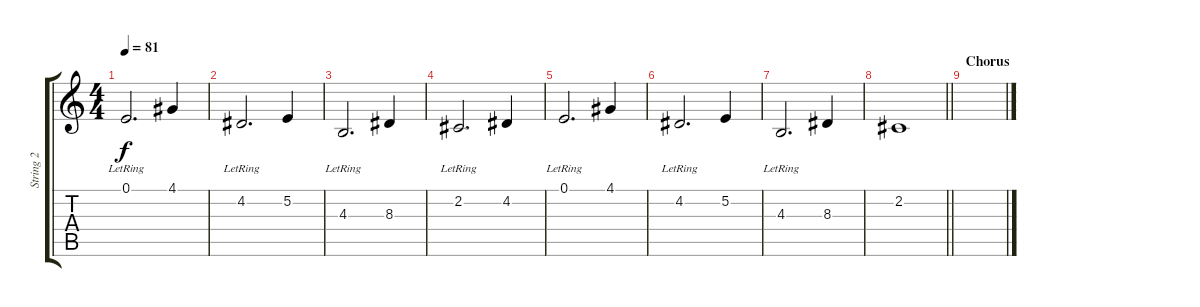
\track ("String 2" "String 2") {instrument synthstrings1}
\staff {score tabs}
\tuning (E4 B3 G3 D3 A2 E2) {hide}
\ts (4 4)
\tempo 81
\clef g2
\ks c
0.1{lr}.2{d dy f} 4.1.4 |
4.2{lr}.2{d} 5.2.4 |
4.3{lr}.2{d} 8.3.4 |
2.2{lr}.2{d} 4.2.4 |
0.1{lr}.2{d} 4.1.4 |
4.2{lr}.2{d} 5.2.4 |
4.3{lr}.2{d} 8.3.4 |
\barLineRight lightlight
2.2.1 |
\section ("" "Chorus")
